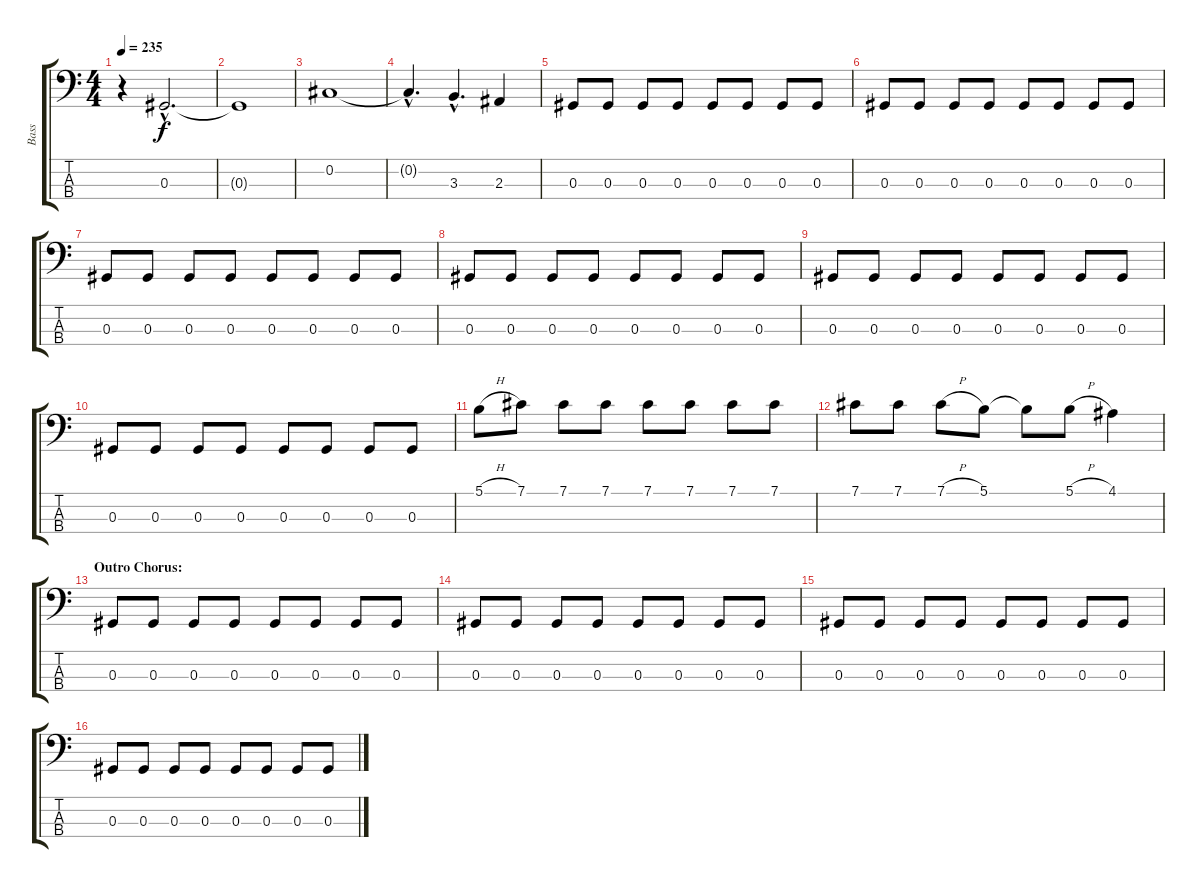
\track ("Bass" "Bass") {instrument electricbassfinger}
\staff {score tabs}
\tuning (Gb2 Db2 Ab1 Eb1) {hide}
\ts (4 4)
\tempo 235
\clef f4
\ks c
r.4{dy f} 0.3{hac}.2{d} |
0.3{t}.1 |
0.2.1 |
0.2{hac t}.4{d} 3.3{hac}.4{d} 2.3.4 |
0.3.8 0.3.8 0.3.8 0.3.8 0.3.8 0.3.8 0.3.8 0.3.8 |
0.3.8 0.3.8 0.3.8 0.3.8 0.3.8 0.3.8 0.3.8 0.3.8 |
0.3.8 0.3.8 0.3.8 0.3.8 0.3.8 0.3.8 0.3.8 0.3.8 |
0.3.8 0.3.8 0.3.8 0.3.8 0.3.8 0.3.8 0.3.8 0.3.8 |
0.3.8 0.3.8 0.3.8 0.3.8 0.3.8 0.3.8 0.3.8 0.3.8 |
0.3.8 0.3.8 0.3.8 0.3.8 0.3.8 0.3.8 0.3.8 0.3.8 |
5.1{h}.8 7.1.8 7.1.8 7.1.8 7.1.8 7.1.8 7.1.8 7.1.8 |
7.1.8 7.1.8 7.1{h}.8 5.1.8 5.1{t}.8 5.1{h}.8 4.1.4 |
\section ("" "Outro Chorus:")
0.3.8 0.3.8 0.3.8 0.3.8 0.3.8 0.3.8 0.3.8 0.3.8 |
0.3.8 0.3.8 0.3.8 0.3.8 0.3.8 0.3.8 0.3.8 0.3.8 |
0.3.8 0.3.8 0.3.8 0.3.8 0.3.8 0.3.8 0.3.8 0.3.8 |
0.3.8 0.3.8 0.3.8 0.3.8 0.3.8 0.3.8 0.3.8 0.3.8
